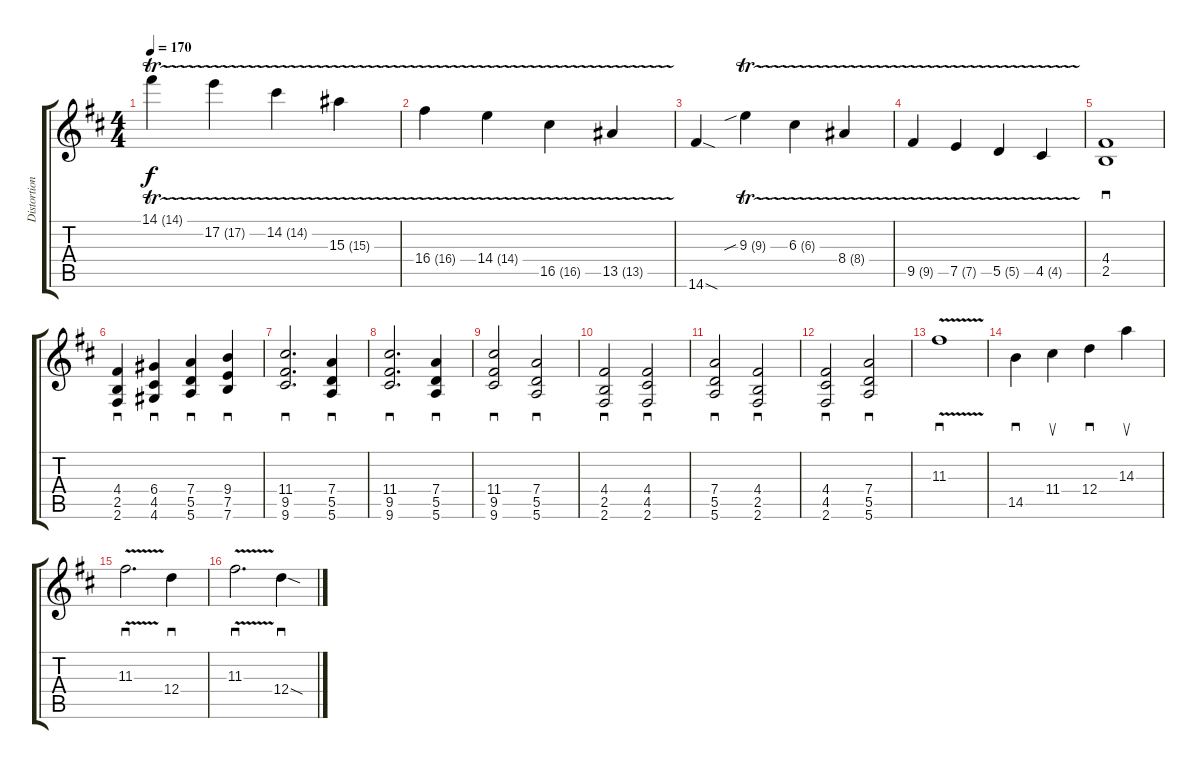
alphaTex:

\track ("Distortion Guitar" "Distortion") {instrument overdrivenguitar}
\staff {score tabs}
\tuning (E4 B3 G3 D3 A2 E2) {hide}
\ts (4 4)
\tempo 170
\clef g2
\ks bminor
14.1{tr (14 16)}.4{dy f} 17.2{tr (17 16)}.4 14.2{tr (14 16)}.4 15.3{tr (15 16)}.4 |
16.4{tr (16 16)}.4 14.4{tr (14 16)}.4 16.5{tr (16 16)}.4 13.5{tr (13 16)}.4 |
14.6{sod}.4 9.3{tr (9 16) sib}.4 6.3{tr (6 16)}.4 8.4{tr (8 16)}.4 |
9.5{tr (9 16)}.4 7.5{tr (7 16)}.4 5.5{tr (5 16)}.4 4.5{tr (4 16)}.4 |
(4.4 2.5).1{sd} |
(4.4 2.5 2.6).4{sd} (6.4 4.5 4.6).4{sd} (7.4 5.5 5.6).4{sd} (9.4 7.5 7.6).4{sd} |
(11.4 9.5 9.6).2{d sd} (7.4 5.5 5.6).4{sd} |
(11.4 9.5 9.6).2{d sd} (7.4 5.5 5.6).4{sd} |
(11.4 9.5 9.6).2{sd} (7.4 5.5 5.6).2{sd} |
(4.4 2.5 2.6).2{sd} (4.4 4.5 2.6).2{sd} |
(7.4 5.5 5.6).2{sd} (4.4 2.5 2.6).2{sd} |
(4.4 4.5 2.6).2{sd} (7.4 5.5 5.6).2{sd} |
11.3{v}.1{sd} |
14.5.4{sd} 11.4.4{su} 12.4.4{sd} 14.3.4{su} |
11.3{v}.2{d sd} 12.4.4{sd} |
11.3{v}.2{d sd} 12.4{sod}.4{sd}
